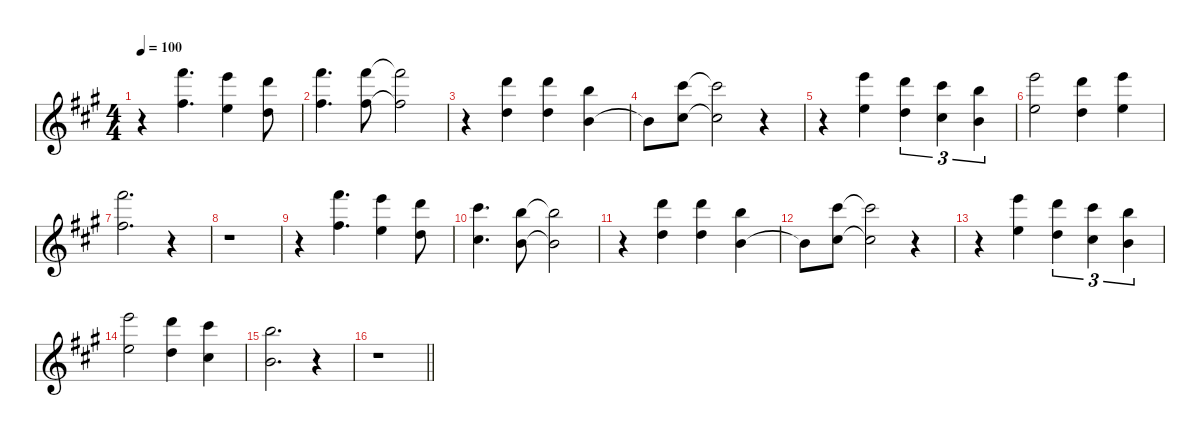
\defaultSystemsLayout 4
\hideDynamics
\bracketExtendMode nobrackets
\singleTrackTrackNamePolicy hidden
\multiTrackTrackNamePolicy hidden
\firstSystemTrackNameMode fullname
\firstSystemTrackNameOrientation horizontal
\otherSystemsTrackNameOrientation horizontal
\track ("Voice" "sax.") {instrument baritonesax}
\staff {score}
\tuning (E4 B3 G3 D3 A2 E2)
\displaytranspose 21
\ts (4 4)
\tempo 100
\clef g2
\ks a
r.4{dy f beam Down} (5.1{acc #} 2.3{acc #}).4{d beam Down} (3.1{acc forcenatural} 0.3{acc forcenatural}).4{beam Down} (6.2{acc forcenatural} 3.4{acc forcenatural}).8{beam Down} |
(5.1{acc #} 2.3{acc #}).4{d beam Down} (5.1{acc #} 2.3{acc #}).8{beam Down} (5.1{t acc #} 2.3{t acc #}).2{beam Down} |
r.4{beam Down} (6.2{acc forcenatural} 3.4{acc forcenatural}).4{beam Down} (6.2{acc forcenatural} 3.4{acc forcenatural}).4{beam Down} (7.3{acc forcenatural} 5.5{acc forcenatural}).4{beam Down} |
5.5{t acc forcenatural}.8{beam Down} (5.2{acc #} 2.4{acc #}).8{beam Down} (5.2{t acc #} 2.4{t acc #}).2{beam Down} r.4{beam Down} |
r.4{beam Down} (8.2{acc forcenatural} 5.4{acc forcenatural}).4{beam Down} (6.2{acc forcenatural} 3.4{acc forcenatural}).4{tu (3 2) beam Down} (5.2{acc #} 2.4{acc #}).4{tu (3 2) beam Down} (3.2{acc forcenatural} 0.4{acc forcenatural}).4{tu (3 2) beam Down} |
(8.2{acc forcenatural} 5.4{acc forcenatural}).2{beam Down} (6.2{acc forcenatural} 3.4{acc forcenatural}).4{beam Down} (8.2{acc forcenatural} 5.4{acc forcenatural}).4{beam Down} |
(10.2{acc #} 7.4{acc #}).2{d beam Down} r.4{beam Down} |
r.1{beam Down} |
r.4{beam Down} (5.1{acc #} 2.3{acc #}).4{d beam Down} (3.1{acc forcenatural} 0.3{acc forcenatural}).4{beam Down} (6.2{acc forcenatural} 3.4{acc forcenatural}).8{beam Down} |
(5.2{acc #} 2.4{acc #}).4{d beam Down} (7.3{acc forcenatural} 5.5{acc forcenatural}).8{beam Down} (7.3{t acc forcenatural} 5.5{t acc forcenatural}).2{beam Down} |
r.4{beam Down} (6.2{acc forcenatural} 3.4{acc forcenatural}).4{beam Down} (6.2{acc forcenatural} 3.4{acc forcenatural}).4{beam Down} (7.3{acc forcenatural} 5.5{acc forcenatural}).4{beam Down} |
5.5{t acc forcenatural}.8{beam Down} (5.2{acc #} 2.4{acc #}).8{beam Down} (5.2{t acc #} 2.4{t acc #}).2{beam Down} r.4{beam Down} |
r.4{beam Down} (8.2{acc forcenatural} 5.4{acc forcenatural}).4{beam Down} (6.2{acc forcenatural} 3.4{acc forcenatural}).4{tu (3 2) beam Down} (5.2{acc #} 2.4{acc #}).4{tu (3 2) beam Down} (3.2{acc forcenatural} 0.4{acc forcenatural}).4{tu (3 2) beam Down} |
(8.2{acc forcenatural} 5.4{acc forcenatural}).2{beam Down} (6.2{acc forcenatural} 3.4{acc forcenatural}).4{beam Down} (5.2{acc #} 2.4{acc #}).4{beam Down} |
(3.2{acc forcenatural} 0.4{acc forcenatural}).2{d beam Down} r.4{beam Down} |
\barLineRight lightlight
r.1{beam Down}
